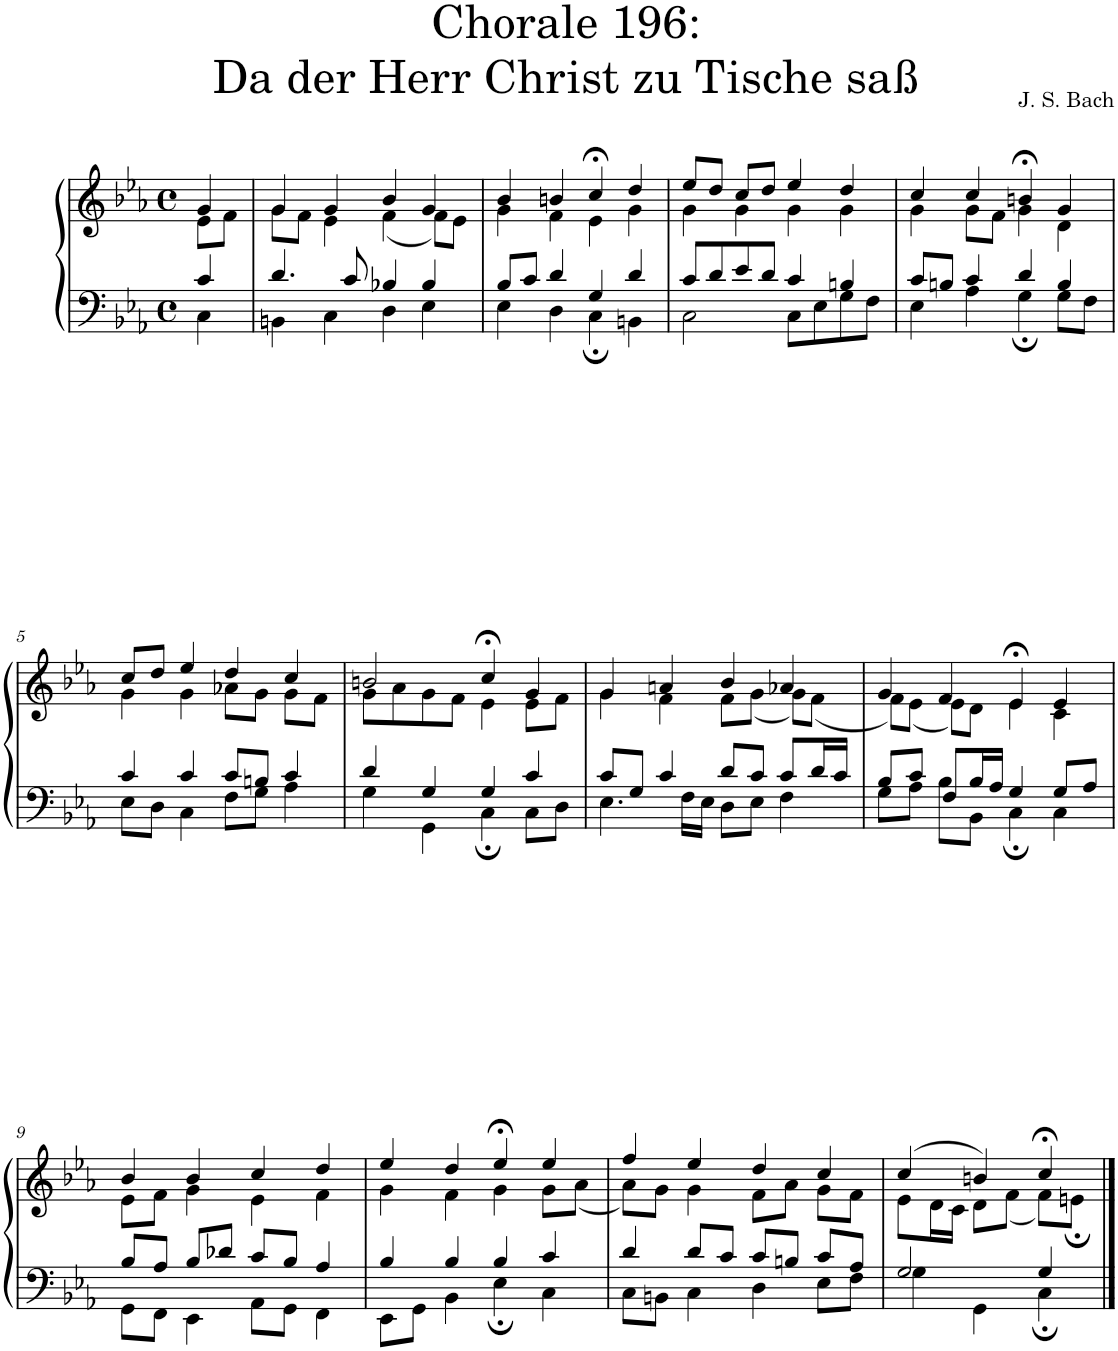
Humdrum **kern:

**kern	**kern
*part1	*part1
*staff2	*staff1
*I"S,A	*
*clefF4	*clefG2
*k[b-e-a-]	*k[b-e-a-]
*M4/4	*M4/4
*met(c)	*met(c)
=	=
*^	*^
4c/	4C\	4g/	8e-\L
.	.	.	8f\J
=1	=1	=1	=1
4.d/	4BBn\	4g/	8g\L
.	.	.	8f\J
.	4C\	4g/	4e-\
8c/	.	.	.
4B-X/	4D\	4b-/	(<4f\
4B-/	4E-\	4g/	8f\L)
.	.	.	8e-\J
=2	=2	=2	=2
8B-/L	4E-\	4b-/	4g\
8c/J	.	.	.
4d/	4D\	4bn/	4f\
4G/	4C;\	4cc;</	4e-\
4d/	4BBn\	4dd/	4g\
=3	=3	=3	=3
8c/L	2C\	8ee-/L	4g\
8d/	.	8dd/J	.
8e-/	.	8cc/L	4g\
8d/J	.	8dd/J	.
4c/	8C\L	4ee-/	4g\
.	8E-\	.	.
4Bn/	8G\	4dd/	4g\
.	8F\J	.	.
=4	=4	=4	=4
8c/L	4E-\	4cc/	4g\
8Bn/J	.	.	.
4c/	4A-\	4cc/	8g\L
.	.	.	8f\J
4d/	4G;\	4bn;</	4g\
4B/	8G\L	4g/	4d\
.	8F\J	.	.
!!LO:LB:g=z	!!
=5	=5	=5	=5
4c/	8E-\L	8cc/L	4g\
.	8D\J	8dd/J	.
4c/	4C\	4ee-/	4g\
8c/L	8F\L	4dd/	8a-X\L
8Bn/J	8G\J	.	8g\J
4c/	4A-\	4cc/	8g\L
.	.	.	8f\J
=6	=6	=6	=6
4d/	4G\	2bn/	8g\L
.	.	.	8a-\
4G/	4GG\	.	8g\
.	.	.	8f\J
4G/	4C;\	4cc;</	4e-\
4c/	8C\L	4g/	8e-\L
.	8D\J	.	8f\J
=7	=7	=7	=7
8c/L	4.E-\	4g/	4g\
8G/J	.	.	.
4c/	.	4an/	4f\
.	16F\LL	.	.
.	16E-\JJ	.	.
8d/L	8D\L	4b-/	8f\L
8c/J	8E-\J	.	(<8g\J
8c/L	4F\	4a-X/	8g\L)
16d/L	.	.	(<8f\J
16c/JJ	.	.	.
=8	=8	=8	=8
8B-/L	8G\L	4g/	8f\L)
8c/J	8A-\J	.	(<8e-\J
8F/L	8B-\L	4f/	8e-\L)
16B-/L	8BB-\J	.	8d\J
16A-/JJ	.	.	.
4G/	4C;\	4e-;</	4e-\
8G/L	4C\	4e-/	4c\
8A-/J	.	.	.
!!LO:LB:g=z	!!
=9	=9	=9	=9
8B-/L	8GG\L	4b-/	8e-\L
8A-/J	8FF\J	.	8f\J
8B-/L	4EE-\	4b-/	4g\
8d-X/J	.	.	.
8c/L	8AA-\L	4cc/	4e-\
8B-/J	8GG\J	.	.
4A-/	4FF\	4dd/	4f\
=10	=10	=10	=10
4B-/	8EE-\L	4ee-/	4g\
.	8GG\J	.	.
4B-/	4BB-\	4dd/	4f\
4B-/	4E-;\	4ee-;</	4g\
4c/	4C\	4ee-/	8g\L
.	.	.	(<8a-\J
=11	=11	=11	=11
4d/	8C\L	4ff/	8a-\L)
.	8BBn\J	.	8g\J
8d/L	4C\	4ee-/	4g\
8c/J	.	.	.
8c/L	4D\	4dd/	8f\L
8Bn/J	.	.	8a-\J
8c/L	8E-\L	4cc/	8g\L
8A-/J	8F\J	.	8f\J
=12	=12	=12	=12
2G/	4G\	(>4cc/	8e-\L
.	.	.	16d\L
.	.	.	16c\JJ
.	4GG\	4bn/)	8d\L
.	.	.	(<8f\J
4G/	4C;\	4cc;</	8f\L)
.	.	.	8en;\J
*v	*v	*	*
*	*v	*v
==	==
*-	*-
